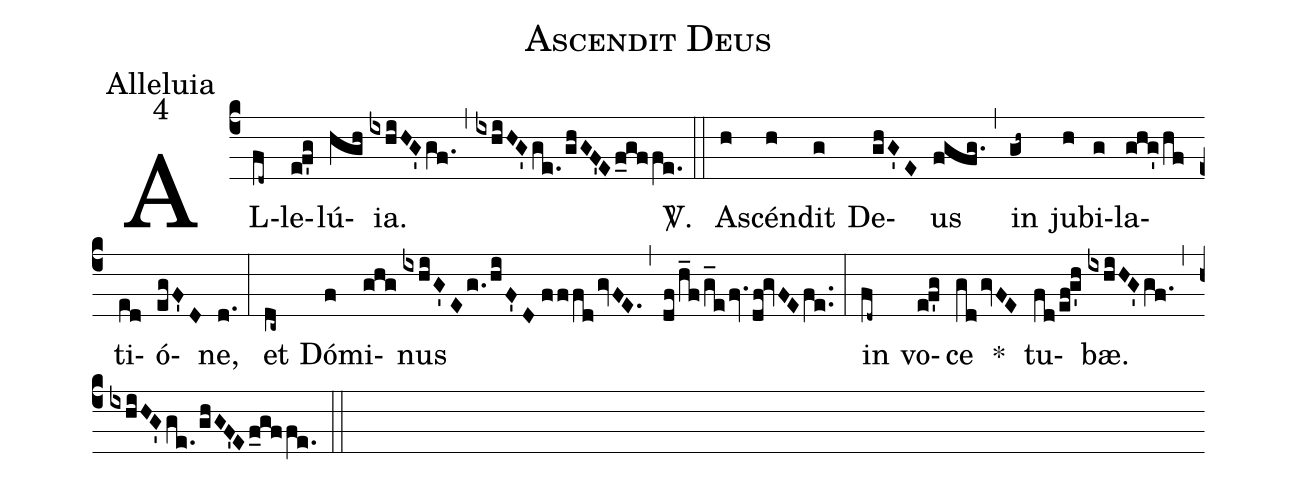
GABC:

name:Ascendit Deus;
office-part:Alleluia;
mode:4;
%%
(c4) AL(fd~)le(e!f'g)lú(hgh)ia.(ixhiHG'gf.) (,) (ixhiHG'/ge./ghGF'E/f_gffe.) <sp>V/</sp>.(::) A(h)scén(h)dit(g) De(ghG'E)us(fgfg.) (,) in(gh~) ju(h)bi(g)la(ghg'/hf)ti(ed)ó(egF'D)ne,(d.) (:) et(dc~) Dó(f)mi(ghg)nus(ixhiG'E/g./hiF'D//fffd/gvFE.) (,) (df/h_f/g_e/fv./df!gvFE/fe..) (:) in(fd~) vo(e!f'g)ce(gd/gvFE) *() tu(fd/ef!g'h)bæ.(ixhiHG'/gf.) (,) (ixhiHG'/ge./ghGF'E/f_gffe.) (::)
